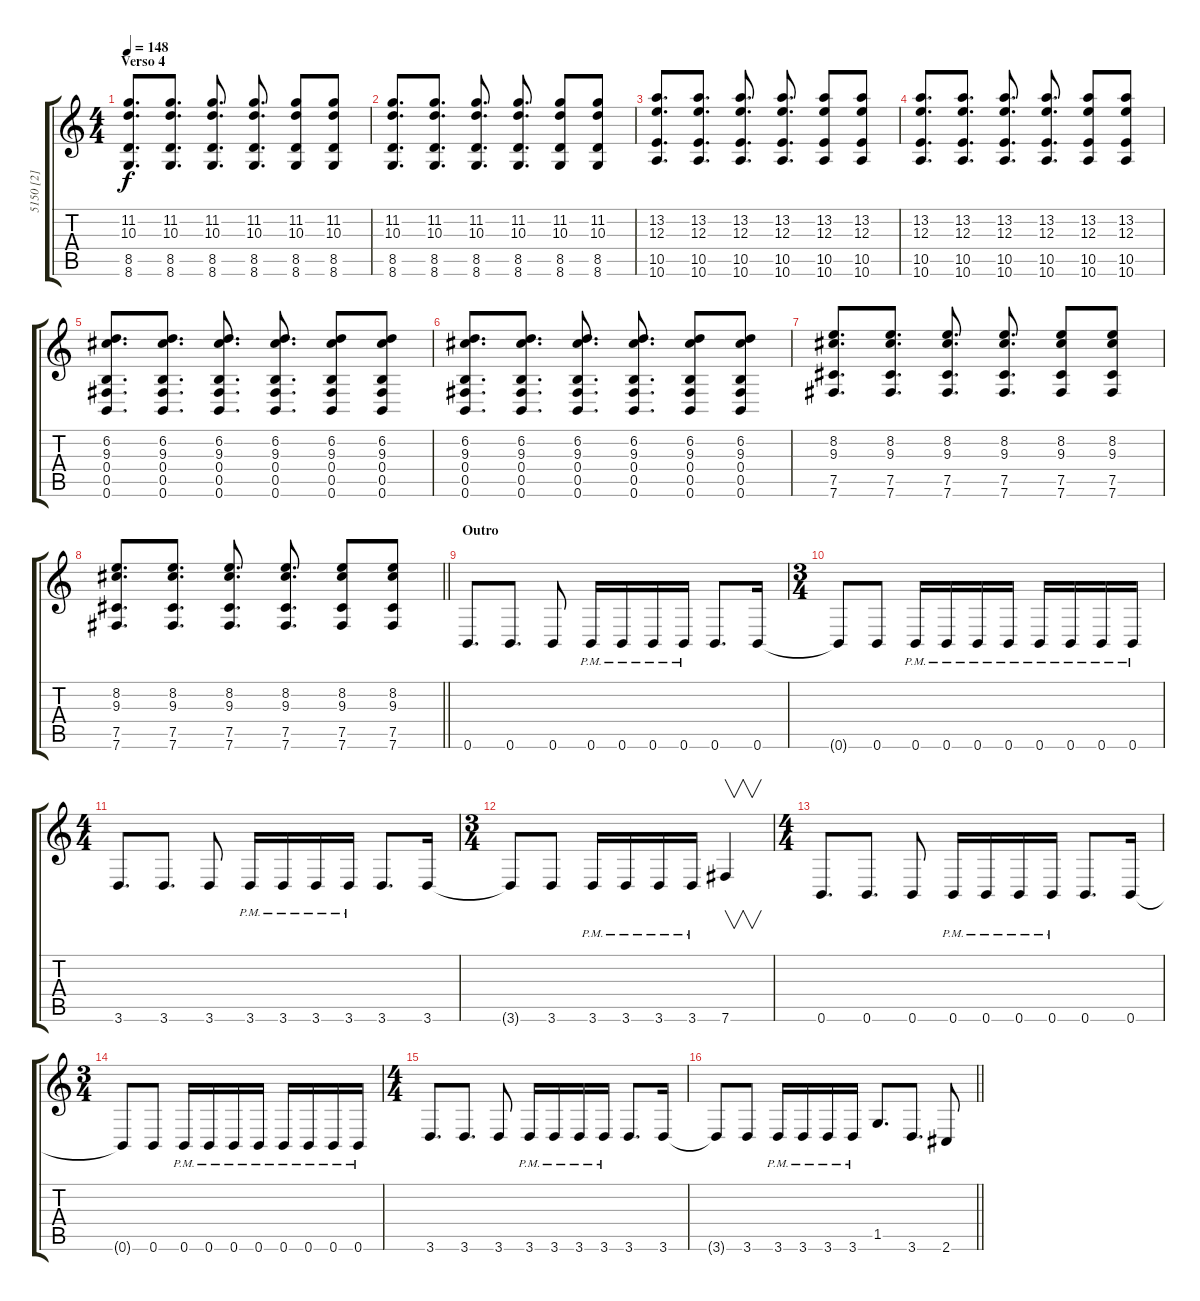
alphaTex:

\track ("5150 [2]" "5150 [2]") {instrument electricguitarjazz}
\staff {score tabs}
\tuning (Db4 Ab3 E3 B2 Gb2 B1) {hide}
\ts (4 4)
\section ("" "Verso 4")
\tempo 148
\clef g2
\ks c
(11.2 10.3 8.5 8.6).8{d dy f} (11.2 10.3 8.5 8.6).8{d} (11.2 10.3 8.5 8.6).8{d} (11.2 10.3 8.5 8.6).8{d} (11.2 10.3 8.5 8.6).8 (11.2 10.3 8.5 8.6).8 |
(11.2 10.3 8.5 8.6).8{d} (11.2 10.3 8.5 8.6).8{d} (11.2 10.3 8.5 8.6).8{d} (11.2 10.3 8.5 8.6).8{d} (11.2 10.3 8.5 8.6).8 (11.2 10.3 8.5 8.6).8 |
(13.2 12.3 10.5 10.6).8{d} (13.2 12.3 10.5 10.6).8{d} (13.2 12.3 10.5 10.6).8{d} (13.2 12.3 10.5 10.6).8{d} (13.2 12.3 10.5 10.6).8 (13.2 12.3 10.5 10.6).8 |
(13.2 12.3 10.5 10.6).8{d} (13.2 12.3 10.5 10.6).8{d} (13.2 12.3 10.5 10.6).8{d} (13.2 12.3 10.5 10.6).8{d} (13.2 12.3 10.5 10.6).8 (13.2 12.3 10.5 10.6).8 |
(6.2 9.3 0.4 0.5 0.6).8{d} (6.2 9.3 0.4 0.5 0.6).8{d} (6.2 9.3 0.4 0.5 0.6).8{d} (6.2 9.3 0.4 0.5 0.6).8{d} (6.2 9.3 0.4 0.5 0.6).8 (6.2 9.3 0.4 0.5 0.6).8 |
(6.2 9.3 0.4 0.5 0.6).8{d} (6.2 9.3 0.4 0.5 0.6).8{d} (6.2 9.3 0.4 0.5 0.6).8{d} (6.2 9.3 0.4 0.5 0.6).8{d} (6.2 9.3 0.4 0.5 0.6).8 (6.2 9.3 0.4 0.5 0.6).8 |
(8.2 9.3 7.5 7.6).8{d} (8.2 9.3 7.5 7.6).8{d} (8.2 9.3 7.5 7.6).8{d} (8.2 9.3 7.5 7.6).8{d} (8.2 9.3 7.5 7.6).8 (8.2 9.3 7.5 7.6).8 |
\barLineRight lightlight
(8.2 9.3 7.5 7.6).8{d} (8.2 9.3 7.5 7.6).8{d} (8.2 9.3 7.5 7.6).8{d} (8.2 9.3 7.5 7.6).8{d} (8.2 9.3 7.5 7.6).8 (8.2 9.3 7.5 7.6).8 |
\section ("" "Outro")
0.6.8{d} 0.6.8{d} 0.6.8 0.6{pm}.16 0.6{pm}.16 0.6{pm}.16 0.6{pm}.16 0.6.8{d} 0.6.16 |
\ts (3 4)
0.6{t}.8 0.6.8 0.6{pm}.16 0.6{pm}.16 0.6{pm}.16 0.6{pm}.16 0.6{pm}.16 0.6{pm}.16 0.6{pm}.16 0.6{pm}.16 |
\ts (4 4)
3.6.8{d} 3.6.8{d} 3.6.8 3.6{pm}.16 3.6{pm}.16 3.6{pm}.16 3.6{pm}.16 3.6.8{d} 3.6.16 |
\ts (3 4)
3.6{t}.8 3.6.8 3.6{pm}.16 3.6{pm}.16 3.6{pm}.16 3.6{pm}.16 7.6.4{v} |
\ts (4 4)
0.6.8{d} 0.6.8{d} 0.6.8 0.6{pm}.16 0.6{pm}.16 0.6{pm}.16 0.6{pm}.16 0.6.8{d} 0.6.16 |
\ts (3 4)
0.6{t}.8 0.6.8 0.6{pm}.16 0.6{pm}.16 0.6{pm}.16 0.6{pm}.16 0.6{pm}.16 0.6{pm}.16 0.6{pm}.16 0.6{pm}.16 |
\ts (4 4)
3.6.8{d} 3.6.8{d} 3.6.8 3.6{pm}.16 3.6{pm}.16 3.6{pm}.16 3.6{pm}.16 3.6.8{d} 3.6.16 |
\barLineRight lightlight
3.6{t}.8 3.6.8 3.6{pm}.16 3.6{pm}.16 3.6{pm}.16 3.6{pm}.16 1.5.8{d} 3.6.8{d} 2.6.8
